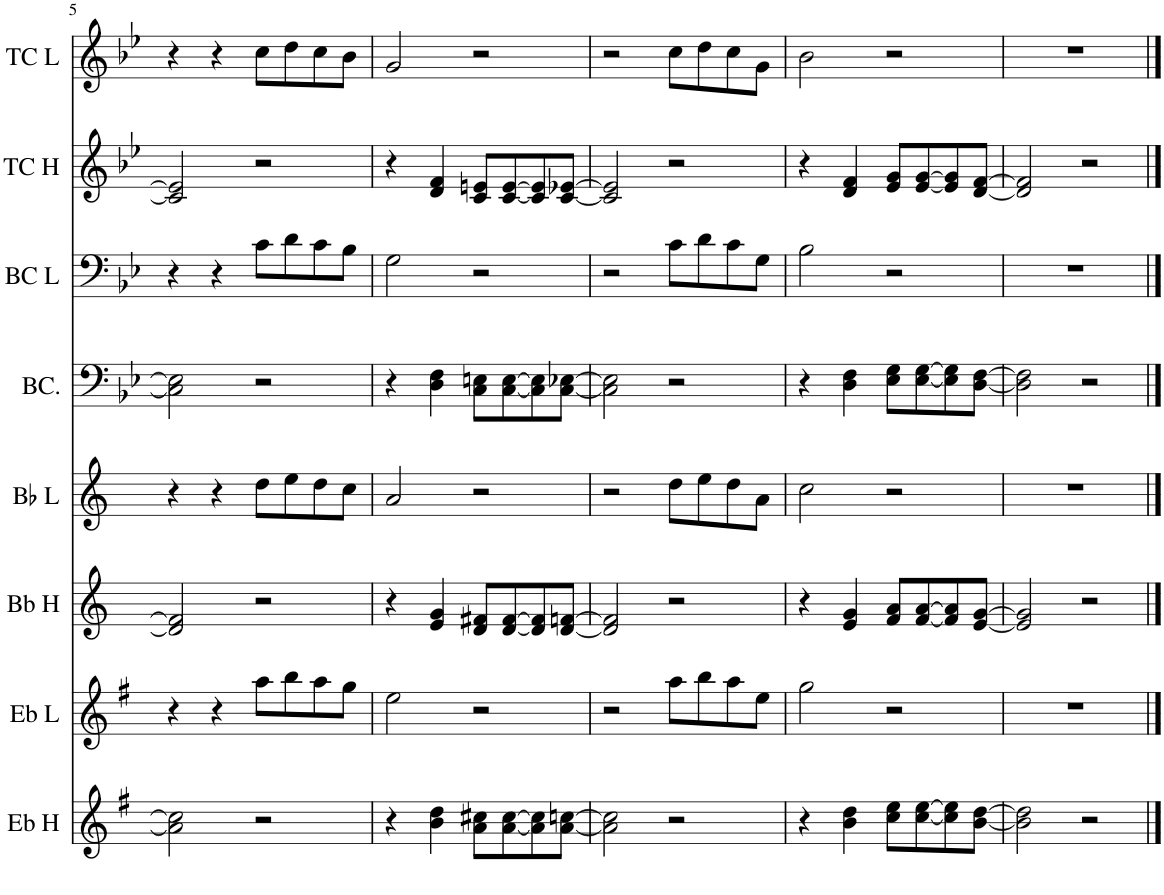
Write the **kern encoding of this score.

**kern	**kern	**kern	**kern	**kern	**kern	**kern	**kern
*part8	*part7	*part6	*part5	*part4	*part3	*part2	*part1
*staff8	*staff7	*staff6	*staff5	*staff4	*staff3	*staff2	*staff1
*I"Eb Harmony	*I"Eb Lead	*I"Bb Harmony	*I"Bb Lead	*I"BC Harmony	*I"BC Lead	*I"TC Harmony	*I"TC Lead
*I'Eb H	*I'Eb L	*I'Bb H	*I'Bb L	*I'BC.	*I'BC L	*I'TC H	*I'TC L
!!LO:PB:g=z
*clefG2	*clefG2	*clefG2	*clefG2	*clefF4	*clefF4	*clefG2	*clefG2
*Trd5c9	*Trd5c9	*Trd8c14	*Trd1c2	*	*	*	*
*k[f#]	*k[f#]	*k[]	*k[]	*k[b-e-]	*k[b-e-]	*k[b-e-]	*k[b-e-]
*M4/4	*M4/4	*M4/4	*M4/4	*M4/4	*M4/4	*M4/4	*M4/4
=5	=5	=5	=5	=5	=5	=5	=5
2a\] 2cc\]	4r	2d/] 2f/]	4r	2C\] 2E-\]	4r	2c/] 2e-/]	4r
.	4r	.	4r	.	4r	.	4r
2r	8aa\L	2r	8dd\L	2r	8c\L	2r	8cc\L
.	8bb\	.	8ee\	.	8d\	.	8dd\
.	8aa\	.	8dd\	.	8c\	.	8cc\
.	8gg\J	.	8cc\J	.	8B-\J	.	8b-\J
=6	=6	=6	=6	=6	=6	=6	=6
4r	2ee\	4r	2a/	4r	2G\	4r	2g/
4b\ 4dd\	.	4e/ 4g/	.	4D\ 4F\	.	4d/ 4f/	.
8a\ 8cc#X\L	2r	8d/ 8f#X/L	2r	8C\ 8En\L	2r	8c/ 8en/L	2r
[8a\ [8cc#\	.	[8d/ [8f#/	.	[8C\ [8E\	.	[8c/ [8e/	.
8a\] 8cc#\]	.	8d/] 8f#/]	.	8C\] 8E\]	.	8c/] 8e/]	.
[8a\ [8ccn\J	.	[8d/ [8fn/J	.	[8C\ [8E-X\J	.	[8c/ [8e-X/J	.
=7	=7	=7	=7	=7	=7	=7	=7
2a\] 2cc\]	2r	2d/] 2f/]	2r	2C\] 2E-\]	2r	2c/] 2e-/]	2r
2r	8aa\L	2r	8dd\L	2r	8c\L	2r	8cc\L
.	8bb\	.	8ee\	.	8d\	.	8dd\
.	8aa\	.	8dd\	.	8c\	.	8cc\
.	8ee\J	.	8a\J	.	8G\J	.	8g\J
=8	=8	=8	=8	=8	=8	=8	=8
4r	2gg\	4r	2cc\	4r	2B-\	4r	2b-\
4b\ 4dd\	.	4e/ 4g/	.	4D\ 4F\	.	4d/ 4f/	.
8cc\ 8ee\L	2r	8f/ 8a/L	2r	8E-\ 8G\L	2r	8e-/ 8g/L	2r
[8cc\ [8ee\	.	[8f/ [8a/	.	[8E-\ [8G\	.	[8e-/ [8g/	.
8cc\] 8ee\]	.	8f/] 8a/]	.	8E-\] 8G\]	.	8e-/] 8g/]	.
[8b\ [8dd\J	.	[8e/ [8g/J	.	[8D\ [8F\J	.	[8d/ [8f/J	.
=9	=9	=9	=9	=9	=9	=9	=9
2b\] 2dd\]	1r	2e/] 2g/]	1r	2D\] 2F\]	1r	2d/] 2f/]	1r
2r	.	2r	.	2r	.	2r	.
==	==	==	==	==	==	==	==
*-	*-	*-	*-	*-	*-	*-	*-
